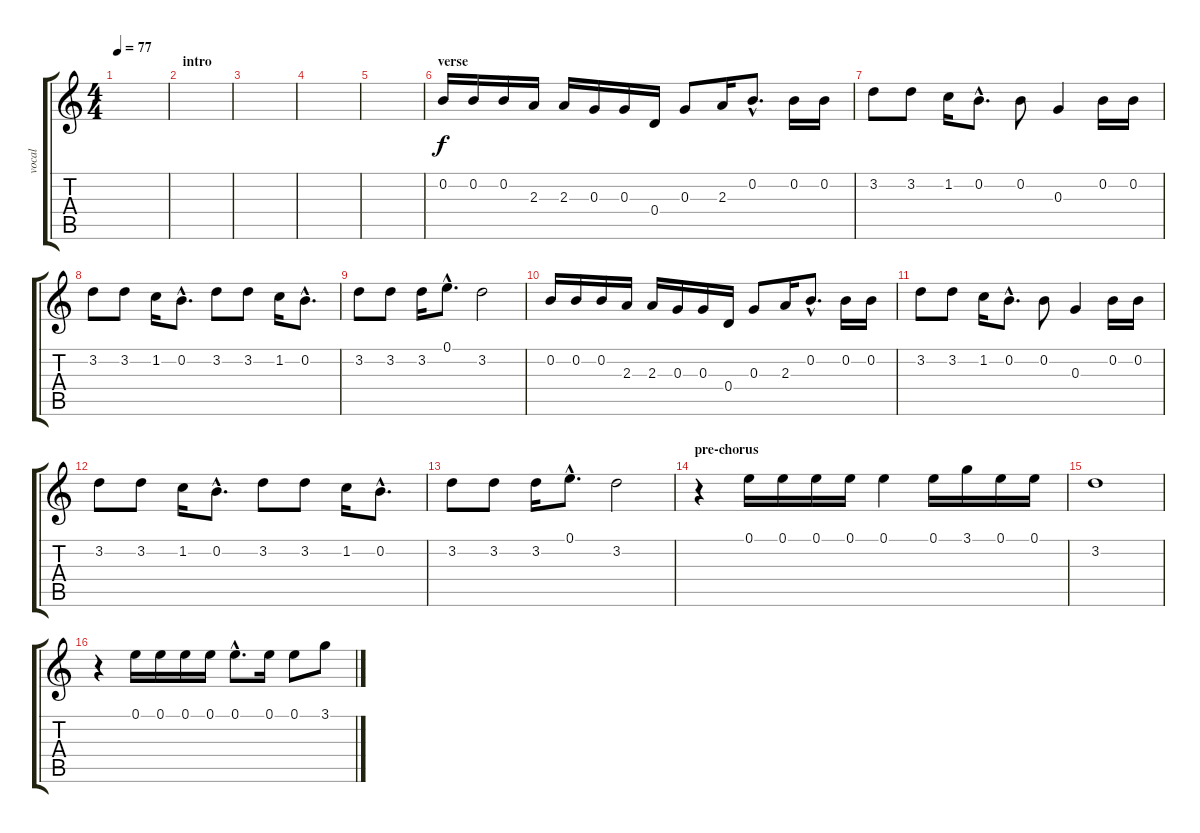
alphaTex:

\track ("vocal" "vocal") {instrument piccolo}
\staff {score tabs}
\tuning (E5 B4 G4 D4 A3 E3) {hide}
\ts (4 4)
\tempo 77
\clef g2
\ks c
|
\section ("" "intro")
|
|
|
|
\section ("" "verse")
0.2.16 0.2.16 0.2.16 2.3.16 2.3.16 0.3.16 0.3.16 0.4.16 0.3.8 2.3.16 0.2{hac}.8{d} 0.2.16 0.2.16 |
3.2.8 3.2.8 1.2.16 0.2{hac}.8{d} 0.2.8 0.3.4 0.2.16 0.2.16 |
3.2.8 3.2.8 1.2.16 0.2{hac}.8{d} 3.2.8 3.2.8 1.2.16 0.2{hac}.8{d} |
3.2.8 3.2.8 3.2.16 0.1{hac}.8{d} 3.2.2 |
0.2.16 0.2.16 0.2.16 2.3.16 2.3.16 0.3.16 0.3.16 0.4.16 0.3.8 2.3.16 0.2{hac}.8{d} 0.2.16 0.2.16 |
3.2.8 3.2.8 1.2.16 0.2{hac}.8{d} 0.2.8 0.3.4 0.2.16 0.2.16 |
3.2.8 3.2.8 1.2.16 0.2{hac}.8{d} 3.2.8 3.2.8 1.2.16 0.2{hac}.8{d} |
3.2.8 3.2.8 3.2.16 0.1{hac}.8{d} 3.2.2 |
\section ("" "pre-chorus")
r.4 0.1.16 0.1.16 0.1.16 0.1.16 0.1.4 0.1.16 3.1.16 0.1.16 0.1.16 |
3.2.1 |
r.4 0.1.16 0.1.16 0.1.16 0.1.16 0.1{hac}.8{d} 0.1.16 0.1.8 3.1.8
